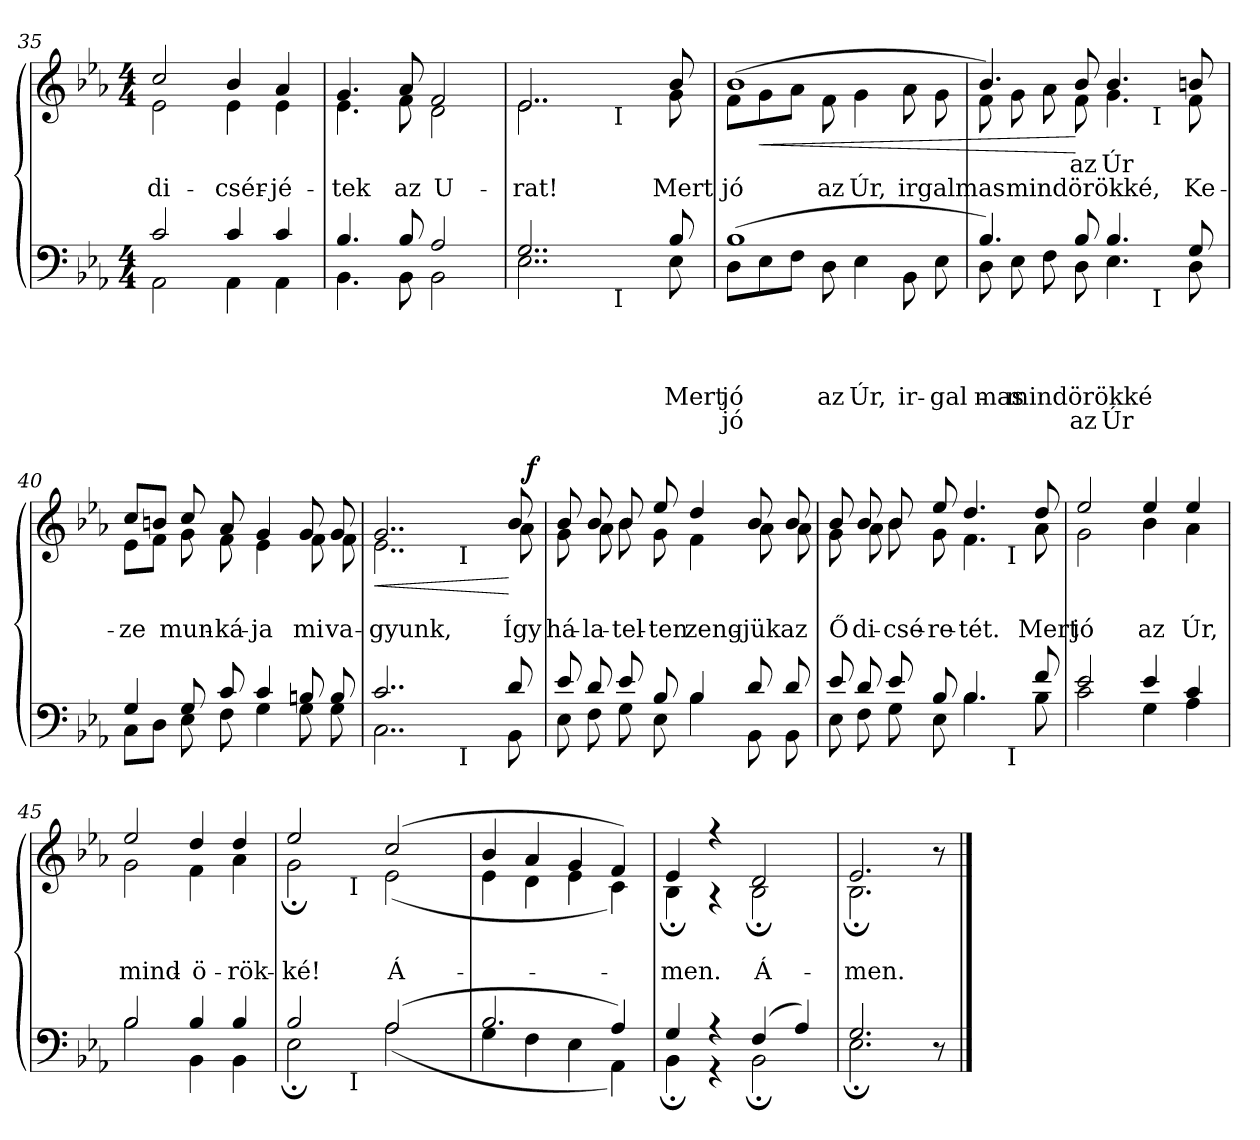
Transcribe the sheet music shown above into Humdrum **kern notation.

**kern	**text	**text	**text	**text	**text	**kern	**text	**text	**dynam
*part2	*part2	*part2	*part2	*part2	*part2	*part1	*part1	*part1	*part1
*staff2	*staff2	*staff2	*staff2	*staff2	*staff2	*staff1	*staff1	*staff1	*staff1
!!LO:LB:g=z
*clefF4	*	*	*	*	*	*clefG2	*	*	*
*k[b-e-a-]	*	*	*	*	*	*k[b-e-a-]	*	*	*
*E-:	*	*	*	*	*	*E-:	*	*	*
*M4/4	*	*	*	*	*	*M4/4	*	*	*
=35	=35	=35	=35	=35	=35	=35	=35	=35	=35
*^	*	*	*	*	*	*^	*	*	*
!	!	!	!	!	!	!	!	!	!	!LO:LY:b	!
2c/	2AA-\	.	.	.	.	.	2cc/	2e-\	.	di-	.
!	!	!	!	!	!	!	!	!	!	!LO:LY:b	!
4c/	4AA-\	.	.	.	.	.	4b-/	4e-\	.	-csér-	.
!	!	!	!	!	!	!	!	!	!	!LO:LY:b	!
4c/	4AA-\	.	.	.	.	.	4a-/	4e-\	.	-jé-	.
=36	=36	=36	=36	=36	=36	=36	=36	=36	=36	=36	=36
!	!	!	!	!	!	!	!	!	!	!LO:LY:b	!
4.B-/	4.BB-\	.	.	.	.	.	4.g/	4.e-\	.	-tek	.
!	!	!	!	!	!	!	!	!	!	!LO:LY:b	!
8B-/	8BB-\	.	.	.	.	.	8a-/	8f\	.	az	.
!	!	!	!	!	!	!	!	!	!	!LO:LY:b	!
2A-/	2BB-\	.	.	.	.	.	2f/	2d\	.	U-	.
=37	=37	=37	=37	=37	=37	=37	=37	=37	=37	=37	=37
!	!	!	!	!	!	!	!	!	!	!LO:LY:b	!
*	*^	*	*	*	*	*	*	*^	*	*	*
2..G/	2..E-\	2ryy	.	.	.	.	.	2..e-/	2..e-\	2ryy	.	-rat!	.
.	.	16ryy	.	.	.	.	.	.	.	16ryy	.	.	.
!	!	!	!	!	!	!	!	!	!	!LO:TX:b:t=I	!	!	!
!	!	!LO:TX:b:t=I	!	!	!	!	!	!	!	!	!	!	!
.	.	4..ryy	.	.	.	.	.	.	.	4..ryy	.	.	.
!	!	!	!	!	!	!LO:LY:b	!	!	!	!	!	!	!
!	!	!	!	!	!	!	!	!	!	!	!LO:LY:a	!	!
!	!	!	!	!	!	!	!	!	!	!	!	!LO:LY:b	!
8B-/	8E-\	.	.	.	.	Mert	.	8b-/	8g\	.	.	Mert	.
*v	*v	*v	*	*	*	*	*	*	*	*	*	*	*
*	*	*	*	*	*	*v	*v	*v	*	*	*
=38	=38	=38	=38	=38	=38	=38	=38	=38	=38
*^	*	*	*	*	*	*^	*	*	*
*	*^	*	*	*	*	*	*	*^	*	*	*
!	!	!	!	!	!	!	!LO:LY:a	!	!	!	!	!	!
*	*v	*v	*	*	*	*	*	*	*	*	*	*	*
*	*	*	*	*	*	*	*v	*v	*v	*	*	*
*	*^	*	*	*	*	*	*^	*	*	*
*	*	*	*	*	*	*	*	*	*^	*	*	*
!	!	!	!	!	!	!LO:LY:b	!	!	!	!	!	!	!
*	*v	*v	*	*	*	*	*	*	*	*	*	*	*
*	*	*	*	*	*	*	*v	*v	*v	*	*	*
*	*^	*	*	*	*	*	*^	*	*	*
*	*	*	*	*	*	*	*	*	*^	*	*	*
!	!	!	!	!	!	!	!	!	!	!	!LO:LY:a	!	!
*	*v	*v	*	*	*	*	*	*	*	*	*	*	*
*	*	*	*	*	*	*	*	*v	*v	*	*	*
*	*^	*	*	*	*	*	*	*^	*	*	*
!	!	!	!	!	!	!	!	!	!	!	!	!LO:LY:b	!
*	*v	*v	*	*	*	*	*	*	*	*	*	*	*
*	*	*	*	*	*	*	*	*v	*v	*	*	*
(>1B-	8D\L	.	.	.	jó	jó	(>1b-	8f\L	.	jó	.
!	!	!	!	!	!	!	!	!	!	!	!LO:HP:b
.	8E-\	.	.	.	.	.	.	8g\	.	.	<
.	8F\J	.	.	.	.	.	.	8a-\J	.	.	.
!	!	!	!	!	!LO:LY:b	!	!	!	!	!	!
!	!	!	!	!	!	!	!	!	!	!LO:LY:b	!
.	8D\	.	.	.	az	.	.	8f\	.	az	.
!	!	!	!	!	!LO:LY:b	!	!	!	!	!	!
!	!	!	!	!	!	!	!	!	!	!LO:LY:b	!
.	4E-\	.	.	.	Úr,	.	.	4g\	.	Úr,	.
!	!	!	!	!	!LO:LY:b	!	!	!	!	!	!
!	!	!	!	!	!	!	!	!	!	!LO:LY:b	!
.	8BB-\	.	.	.	ir-	.	.	8a-\	.	irgalmas	.
!	!	!	!	!	!LO:LY:b	!	!	!	!	!	!
.	8E-\	.	.	.	-gal-	.	.	8g\	.	.	.
*	*	*	*	*	*	*	*v	*v	*	*	*
=39	=39	=39	=39	=39	=39	=39	=39	=39	=39	=39
*	*	*	*	*	*	*	*^	*	*	*
!	!	!	!	!	!LO:LY:b	!	!	!	!	!	!
*	*^	*	*	*	*	*	*	*^	*	*	*
4.B-/)	8D\	2ryy	.	.	.	-mas	.	4.b-/)	8f\	2ryy	.	.	.
!	!	!	!	!	!	!LO:LY:b	!	!	!	!	!	!	!
!	!	!	!	!	!	!	!	!	!	!	!	!LO:LY:b	!
.	8E-\	.	.	.	.	mindörökké	.	.	8g\	.	.	mindörökké,	.
.	8F\	.	.	.	.	.	.	.	8a-\	.	.	.	.
!	!	!	!	!	!	!	!LO:LY:a	!	!	!	!	!	!
!	!	!	!	!	!	!	!	!	!	!	!LO:LY:a	!	!
8B-/	8D\	.	.	.	.	.	az	8b-/	8f\	.	az	.	[
!	!	!	!	!	!	!	!LO:LY:a	!	!	!	!	!	!
!	!	!	!	!	!	!	!	!	!	!	!LO:LY:a	!	!
4.B-/	4.E-\	8..ryy	.	.	.	.	Úr	4.b-/	4.g\	8..ryy	Úr	.	.
!	!	!	!	!	!	!	!	!	!	!LO:TX:b:t=I	!	!	!
!	!	!LO:TX:b:t=I	!	!	!	!	!	!	!	!	!	!	!
.	.	4ryy	.	.	.	.	.	.	.	4ryy	.	.	.
!	!	!	!	!	!	!	!	!	!	!	!	!LO:LY:b	!
8G/	8D\	.	.	.	.	.	.	8bn/	8f\	.	.	Ke-	.
.	.	32ryy	.	.	.	.	.	.	.	32ryy	.	.	.
*	*v	*v	*	*	*	*	*	*	*	*	*	*	*
*	*	*	*	*	*	*	*	*v	*v	*	*	*
!!LO:LB:g=z
=40	=40	=40	=40	=40	=40	=40	=40	=40	=40	=40	=40
*	*^	*	*	*	*	*	*	*^	*	*	*
!	!	!	!	!	!	!	!	!	!	!	!	!LO:LY:b	!
*	*v	*v	*	*	*	*	*	*	*	*	*	*	*
*	*	*	*	*	*	*	*	*v	*v	*	*	*
4G/	8C\L	.	.	.	.	.	8cc/L	8e-\L	.	-ze	.
.	8D\J	.	.	.	.	.	8bn/J	8f\J	.	.	.
!	!	!	!	!	!	!	!	!	!	!LO:LY:b	!
8G/	8E-\	.	.	.	.	.	8cc/	8g\	.	mun-	.
!	!	!	!	!	!	!	!	!	!	!LO:LY:b	!
8c/	8F\	.	.	.	.	.	8a-/	8f\	.	-ká-	.
!	!	!	!	!	!	!	!	!	!	!LO:LY:b	!
4c/	4G\	.	.	.	.	.	4g/	4e-\	.	-ja	.
!	!	!	!	!	!	!	!	!	!	!LO:LY:b	!
8Bn/	8G\	.	.	.	.	.	8g/	8f\	.	mi	.
!	!	!	!	!	!	!	!	!	!	!LO:LY:b	!
8B/	8G\	.	.	.	.	.	8g/	8f\	.	va-	.
=41	=41	=41	=41	=41	=41	=41	=41	=41	=41	=41	=41
!	!	!	!	!	!	!	!	!	!	!	!LO:HP:b
!	!	!	!	!	!	!	!	!	!	!LO:LY:b	!
*	*^	*	*	*	*	*	*^	*^	*	*	*
2..c/	2..C\	2ryy	.	.	.	.	.	2..g/	2..e-\	2...ryy	2ryy	.	-gyunk,	<
.	.	16ryy	.	.	.	.	.	.	.	.	16ryy	.	.	.
!	!	!	!	!	!	!	!	!	!	!	!LO:TX:b:t=I	!	!	!
!	!	!LO:TX:b:t=I	!	!	!	!	!	!	!	!	!	!	!	!
.	.	4..ryy	.	.	.	.	.	.	.	.	4..ryy	.	.	.
!	!	!	!	!	!	!	!	!	!	!	!	!	!LO:LY:b	!
8d/	8BB-\	.	.	.	.	.	.	8b-/	8a-\	.	.	.	Így	[
!	!	!	!	!	!	!	!	!	!	!	!	!	!	!LO:DY:a
.	.	.	.	.	.	.	.	.	.	16ryy	.	.	.	f
*	*v	*v	*	*	*	*	*	*	*	*	*	*	*	*
*	*	*	*	*	*	*	*	*v	*v	*v	*	*	*
=42	=42	=42	=42	=42	=42	=42	=42	=42	=42	=42	=42
*	*^	*	*	*	*	*	*^	*^	*	*	*
!	!	!	!	!	!	!	!	!	!	!	!	!	!LO:LY:b	!
*	*v	*v	*	*	*	*	*	*	*	*	*	*	*	*
*	*	*	*	*	*	*	*	*v	*v	*v	*	*	*
8e-/	8E-\	.	.	.	.	.	8b-/	8g\	.	há-	.
!	!	!	!	!	!	!	!	!	!	!LO:LY:b	!
8d/	8F\	.	.	.	.	.	8b-/	8a-\	.	-la-	.
!	!	!	!	!	!	!	!	!	!	!LO:LY:b	!
8e-/	8G\	.	.	.	.	.	8b-/	8b-\	.	-tel-	.
!	!	!	!	!	!	!	!	!	!	!LO:LY:b	!
8B-/	8E-\	.	.	.	.	.	8ee-/	8g\	.	-ten	.
!	!	!	!	!	!	!	!	!	!	!LO:LY:b	!
4B-/	4B-\	.	.	.	.	.	4dd/	4f\	.	zeng-	.
!	!	!	!	!	!	!	!	!	!	!LO:LY:b	!
8d/	8BB-\	.	.	.	.	.	8b-/	8a-\	.	-jük	.
!	!	!	!	!	!	!	!	!	!	!LO:LY:b	!
8d/	8BB-\	.	.	.	.	.	8b-/	8a-\	.	az	.
=43	=43	=43	=43	=43	=43	=43	=43	=43	=43	=43	=43
!	!	!	!	!	!	!	!	!	!	!LO:LY:b	!
*	*^	*	*	*	*	*	*	*^	*	*	*
8e-/	8E-\	2.ryy	.	.	.	.	.	8b-/	8g\	2.ryy	.	Ő	.
!	!	!	!	!	!	!	!	!	!	!	!	!LO:LY:b	!
8d/	8F\	.	.	.	.	.	.	8b-/	8a-\	.	.	di-	.
!	!	!	!	!	!	!	!	!	!	!	!	!LO:LY:b	!
8e-/	8G\	.	.	.	.	.	.	8b-/	8b-\	.	.	-csé-	.
!	!	!	!	!	!	!	!	!	!	!	!	!LO:LY:b	!
8B-/	8E-\	.	.	.	.	.	.	8ee-/	8g\	.	.	-re-	.
!	!	!	!	!	!	!	!	!	!	!	!	!LO:LY:b	!
4.B-/	4.B-\	.	.	.	.	.	.	4.dd/	4.f\	.	.	-tét.	.
!	!	!	!	!	!	!	!	!	!	!LO:TX:b:t=I	!	!	!
!	!	!LO:TX:b:t=I	!	!	!	!	!	!	!	!	!	!	!
.	.	4ryy	.	.	.	.	.	.	.	4ryy	.	.	.
!	!	!	!	!	!	!	!	!	!	!	!	!LO:LY:b	!
8f/	8B-\	.	.	.	.	.	.	8dd/	8a-\	.	.	Mert	.
*	*v	*v	*	*	*	*	*	*	*	*	*	*	*
*	*	*	*	*	*	*	*	*v	*v	*	*	*
!!LO:LB:g=z
=44	=44	=44	=44	=44	=44	=44	=44	=44	=44	=44	=44
*	*^	*	*	*	*	*	*	*^	*	*	*
!	!	!	!	!	!	!	!	!	!	!	!	!LO:LY:b	!
*	*v	*v	*	*	*	*	*	*	*	*	*	*	*
*	*	*	*	*	*	*	*	*v	*v	*	*	*
2e-/	2c\	.	.	.	.	.	2ee-/	2g\	.	jó	.
!	!	!	!	!	!	!	!	!	!	!LO:LY:b	!
4e-/	4G\	.	.	.	.	.	4ee-/	4b-\	.	az	.
!	!	!	!	!	!	!	!	!	!	!LO:LY:b	!
4c/	4A-\	.	.	.	.	.	4ee-/	4a-\	.	Úr,	.
=45	=45	=45	=45	=45	=45	=45	=45	=45	=45	=45	=45
!	!	!	!	!	!	!	!	!	!	!LO:LY:b	!
2B-/	2B-\	.	.	.	.	.	2ee-/	2g\	.	mind-	.
!	!	!	!	!	!	!	!	!	!	!LO:LY:b	!
4B-/	4BB-\	.	.	.	.	.	4dd/	4f\	.	-ö-	.
!	!	!	!	!	!	!	!	!	!	!LO:LY:b	!
4B-/	4BB-\	.	.	.	.	.	4dd/	4a-\	.	-rök-	.
=46	=46	=46	=46	=46	=46	=46	=46	=46	=46	=46	=46
!	!	!	!	!	!	!	!	!	!	!LO:LY:b	!
*	*^	*	*	*	*	*	*	*^	*	*	*
2B-/	2E-;<\	4ryy	.	.	.	.	.	2ee-/	2g;<\	4ryy	.	-ké!	.
.	.	16ryy	.	.	.	.	.	.	.	16ryy	.	.	.
!	!	!	!	!	!	!	!	!	!	!LO:TX:b:t=I	!	!	!
!	!	!LO:TX:b:t=I	!	!	!	!	!	!	!	!	!	!	!
.	.	2ryy	.	.	.	.	.	.	.	2ryy	.	.	.
!	!	!	!	!	!	!	!	!	!	!	!	!LO:LY:b	!
(>2A-/	(<2A-\	.	.	.	.	.	.	(>2cc/	(<2e-\	.	.	Á-	.
.	.	8.ryy	.	.	.	.	.	.	.	8.ryy	.	.	.
*	*v	*v	*	*	*	*	*	*	*	*	*	*	*
*	*	*	*	*	*	*	*	*v	*v	*	*	*
=47	=47	=47	=47	=47	=47	=47	=47	=47	=47	=47	=47
2.B-/	4G\	.	.	.	.	.	4b-/	4e-\	.	.	.
.	4F\	.	.	.	.	.	4a-/	4d\	.	.	.
.	4E-\	.	.	.	.	.	4g/	4e-\	.	.	.
4A-/)	4AA-\)	.	.	.	.	.	4f/)	4c\)	.	.	.
=48	=48	=48	=48	=48	=48	=48	=48	=48	=48	=48	=48
!	!	!	!	!	!	!	!	!	!	!LO:LY:b	!
4G/	4BB-;<\	.	.	.	.	.	4e-/	4B-;<\	.	-men.	.
4r	4r	.	.	.	.	.	4r	4r	.	.	.
!	!	!	!	!	!	!	!	!	!	!LO:LY:b	!
(>4F/	2BB-;<\	.	.	.	.	.	2d/	2B-;<\	.	Á-	.
4A-/)	.	.	.	.	.	.	.	.	.	.	.
=49	=49	=49	=49	=49	=49	=49	=49	=49	=49	=49	=49
!	!	!	!	!	!	!	!	!	!	!LO:LY:b	!
2.G/	2.E-;<\	.	.	.	.	.	2.e-/	2.B-;<\	.	-men.	.
8ryy	8r	.	.	.	.	.	8r	8ryy	.	.	.
*v	*v	*	*	*	*	*	*	*	*	*	*
*	*	*	*	*	*	*v	*v	*	*	*
==	==	==	==	==	==	==	==	==	==
*-	*-	*-	*-	*-	*-	*-	*-	*-	*-
